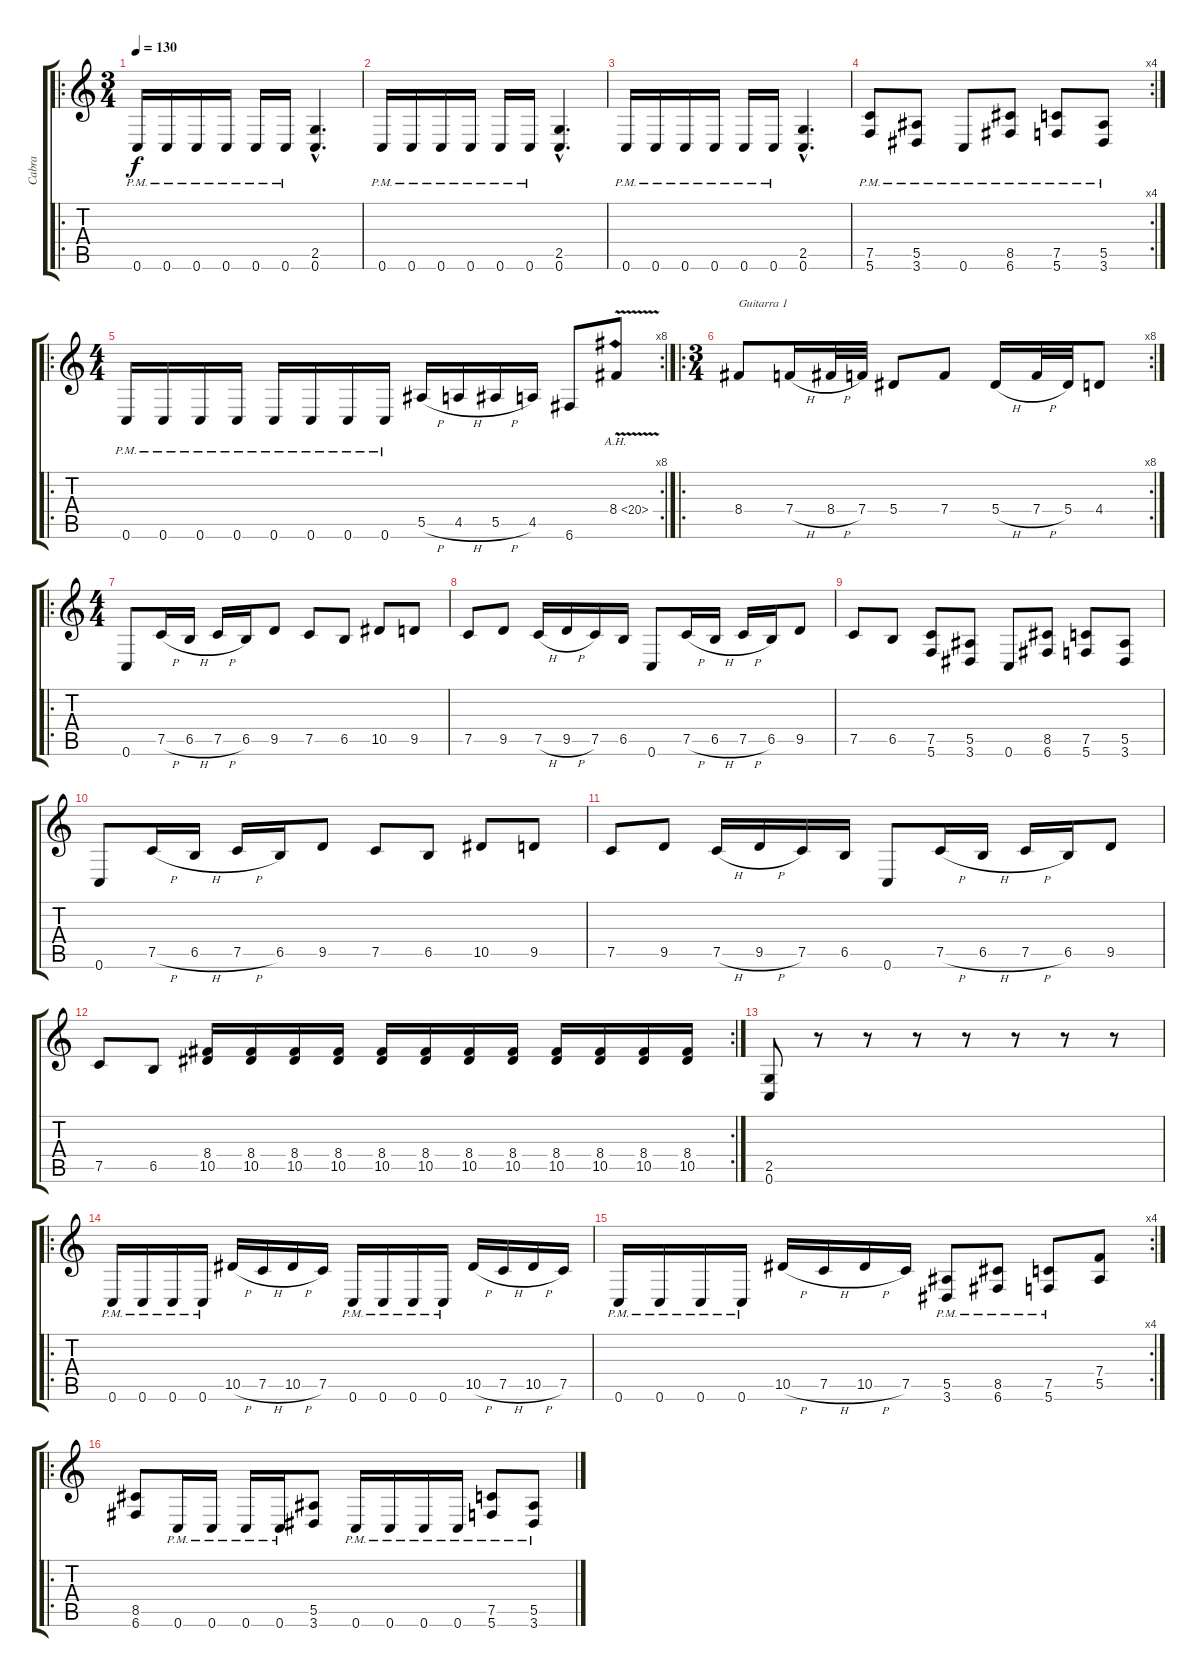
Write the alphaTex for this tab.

\track ("Cabra" "Cabra") {instrument distortionguitar}
\staff {score tabs}
\tuning (C4 G3 Eb3 Bb2 F2 C2) {hide}
\ro
\ts (3 4)
\tempo 130
\clef g2
\ks c
0.6{pm}.16{dy f} 0.6{pm}.16 0.6{pm}.16 0.6{pm}.16 0.6{pm}.16 0.6{pm}.16 (2.5{hac} 0.6{hac}).4{d} |
0.6{pm}.16 0.6{pm}.16 0.6{pm}.16 0.6{pm}.16 0.6{pm}.16 0.6{pm}.16 (2.5{hac} 0.6{hac}).4{d} |
0.6{pm}.16 0.6{pm}.16 0.6{pm}.16 0.6{pm}.16 0.6{pm}.16 0.6{pm}.16 (2.5{hac} 0.6{hac}).4{d} |
\rc 4
(7.5{pm} 5.6{pm}).8 (5.5{pm} 3.6{pm}).8 0.6{pm}.8 (8.5{pm} 6.6{pm}).8 (7.5{pm} 5.6{pm}).8 (5.5{pm} 3.6{pm}).8 |
\ro
\rc 8
\ts (4 4)
0.6{pm}.16 0.6{pm}.16 0.6{pm}.16 0.6{pm}.16 0.6{pm}.16 0.6{pm}.16 0.6{pm}.16 0.6{pm}.16 5.5{h}.16 4.5{h}.16 5.5{h}.16 4.5.16 6.6.8 8.4{ah 12 v}.8 |
\ro
\rc 8
\ts (3 4)
8.4.8{txt "Guitarra 1"} 7.4{h}.16 8.4{h}.32 7.4.32 5.4.8 7.4.8 5.4{h}.16 7.4{h}.32 5.4.32 4.4.8 |
\ro
\ts (4 4)
0.6.8 7.5{h}.16 6.5{h}.16 7.5{h}.16 6.5.16 9.5.8 7.5.8 6.5.8 10.5.8 9.5.8 |
7.5.8 9.5.8 7.5{h}.16 9.5{h}.16 7.5.16 6.5.16 0.6.8 7.5{h}.16 6.5{h}.16 7.5{h}.16 6.5.16 9.5.8 |
7.5.8 6.5.8 (7.5 5.6).8 (5.5 3.6).8 0.6.8 (8.5 6.6).8 (7.5 5.6).8 (5.5 3.6).8 |
0.6.8 7.5{h}.16 6.5{h}.16 7.5{h}.16 6.5.16 9.5.8 7.5.8 6.5.8 10.5.8 9.5.8 |
7.5.8 9.5.8 7.5{h}.16 9.5{h}.16 7.5.16 6.5.16 0.6.8 7.5{h}.16 6.5{h}.16 7.5{h}.16 6.5.16 9.5.8 |
\rc 2
7.5.8 6.5.8 (8.4 10.5).16 (8.4 10.5).16 (8.4 10.5).16 (8.4 10.5).16 (8.4 10.5).16 (8.4 10.5).16 (8.4 10.5).16 (8.4 10.5).16 (8.4 10.5).16 (8.4 10.5).16 (8.4 10.5).16 (8.4 10.5).16 |
(2.5 0.6).8 r.8 r.8 r.8 r.8 r.8 r.8 r.8 |
\ro
0.6{pm}.16 0.6{pm}.16 0.6{pm}.16 0.6{pm}.16 10.5{h}.16 7.5{h}.16 10.5{h}.16 7.5.16 0.6{pm}.16 0.6{pm}.16 0.6{pm}.16 0.6{pm}.16 10.5{h}.16 7.5{h}.16 10.5{h}.16 7.5.16 |
\rc 4
0.6{pm}.16 0.6{pm}.16 0.6{pm}.16 0.6{pm}.16 10.5{h}.16 7.5{h}.16 10.5{h}.16 7.5.16 (5.5{pm} 3.6{pm}).8 (8.5{pm} 6.6{pm}).8 (7.5{pm} 5.6{pm}).8 (7.4 5.5).8 |
\ro
(8.5 6.6).8 0.6{pm}.16 0.6{pm}.16 0.6{pm}.16 0.6{pm}.16 (5.5 3.6).8 0.6{pm}.16 0.6{pm}.16 0.6{pm}.16 0.6{pm}.16 (7.5 5.6{pm}).8 (5.5 3.6{pm}).8
